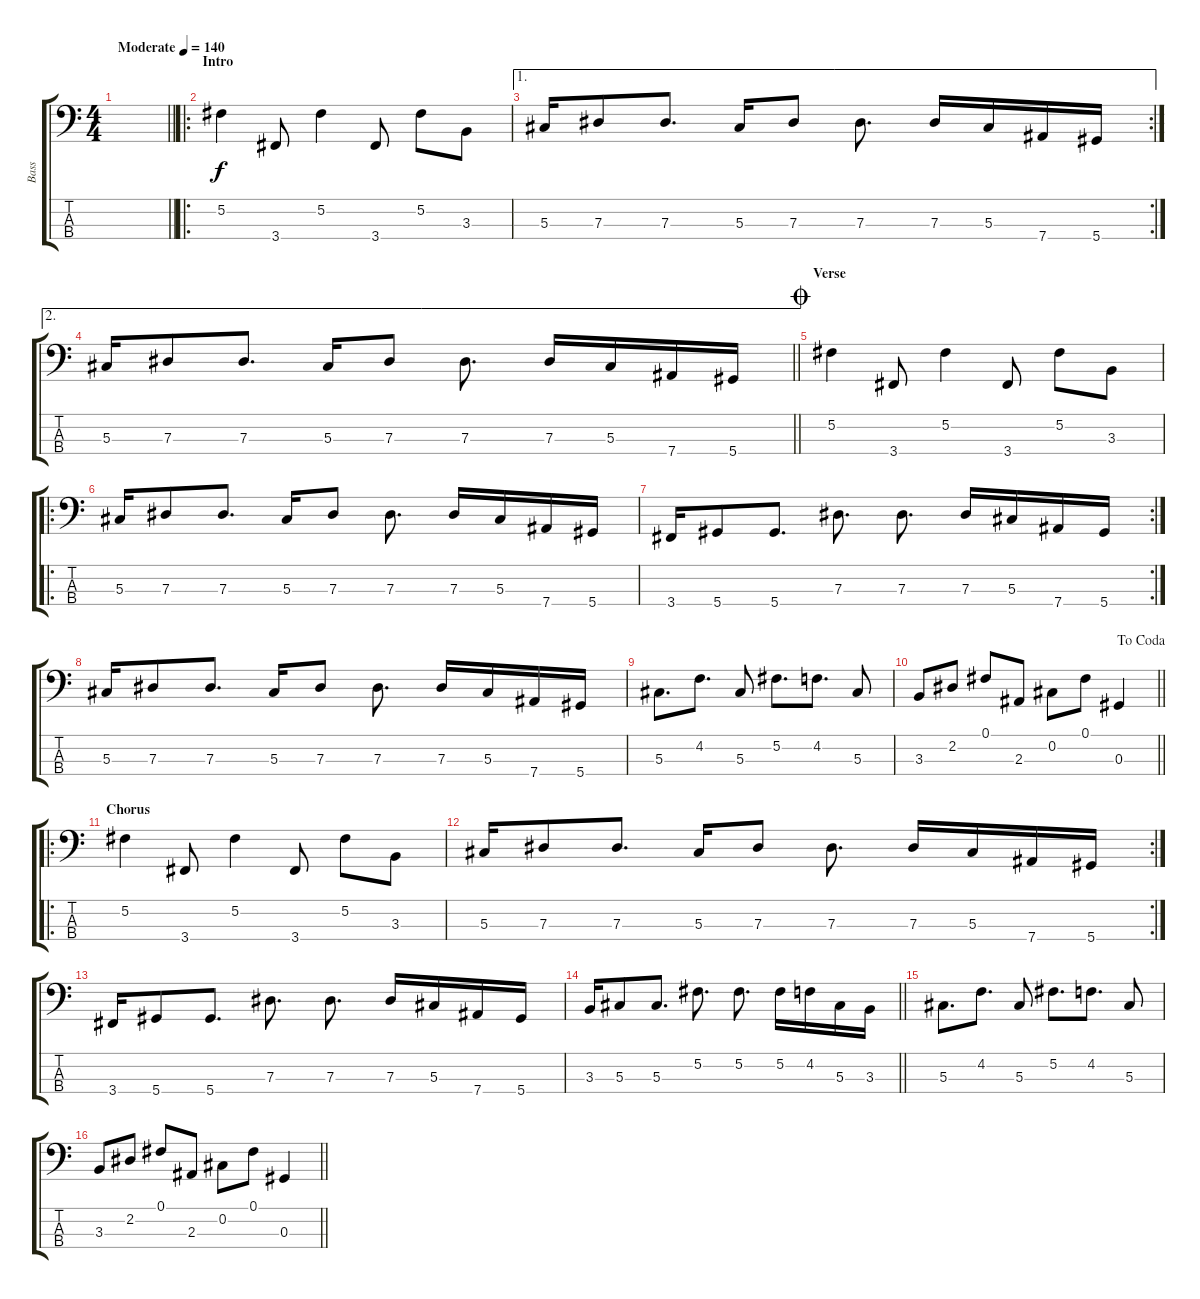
\track ("Bass" "Bass") {instrument electricbassfinger}
\staff {score tabs}
\tuning (Gb2 Db2 Ab1 Eb1) {hide}
\ts (4 4)
\tempo (140 "Moderate")
\clef f4
\barLineRight lightlight
\ks c
|
\ro
\section ("" "Intro")
5.2.4 3.4.8 5.2.4 3.4.8 5.2.8 3.3.8 |
\ae 1
\rc 2
5.3.16 7.3.8 7.3.8{d} 5.3.16 7.3.8 7.3.8{d} 7.3.16 5.3.16 7.4.16 5.4.16 |
\ae 2
\barLineRight lightlight
5.3.16 7.3.8 7.3.8{d} 5.3.16 7.3.8 7.3.8{d} 7.3.16 5.3.16 7.4.16 5.4.16 |
\section ("" "Verse")
\jump coda
5.2.4 3.4.8 5.2.4 3.4.8 5.2.8 3.3.8 |
\ro
5.3.16 7.3.8 7.3.8{d} 5.3.16 7.3.8 7.3.8{d} 7.3.16 5.3.16 7.4.16 5.4.16 |
\rc 2
3.4.16 5.4.8 5.4.8{d} 7.3.8{d} 7.3.8{d} 7.3.16 5.3.16 7.4.16 5.4.16 |
5.3.16 7.3.8 7.3.8{d} 5.3.16 7.3.8 7.3.8{d} 7.3.16 5.3.16 7.4.16 5.4.16 |
5.3.8{d} 4.2.8{d} 5.3.8 5.2.8{d} 4.2.8{d} 5.3.8 |
\jump dacoda
\barLineRight lightlight
3.3.8 2.2.8 0.1.8 2.3.8 0.2.8 0.1.8 0.3.4 |
\ro
\section ("" "Chorus")
5.2.4 3.4.8 5.2.4 3.4.8 5.2.8 3.3.8 |
\rc 2
5.3.16 7.3.8 7.3.8{d} 5.3.16 7.3.8 7.3.8{d} 7.3.16 5.3.16 7.4.16 5.4.16 |
3.4.16 5.4.8 5.4.8{d} 7.3.8{d} 7.3.8{d} 7.3.16 5.3.16 7.4.16 5.4.16 |
\barLineRight lightlight
3.3.16 5.3.8 5.3.8{d} 5.2.8{d} 5.2.8{d} 5.2.16 4.2.16 5.3.16 3.3.16 |
5.3.8{d} 4.2.8{d} 5.3.8 5.2.8{d} 4.2.8{d} 5.3.8 |
\barLineRight lightlight
3.3.8 2.2.8 0.1.8 2.3.8 0.2.8 0.1.8 0.3.4
